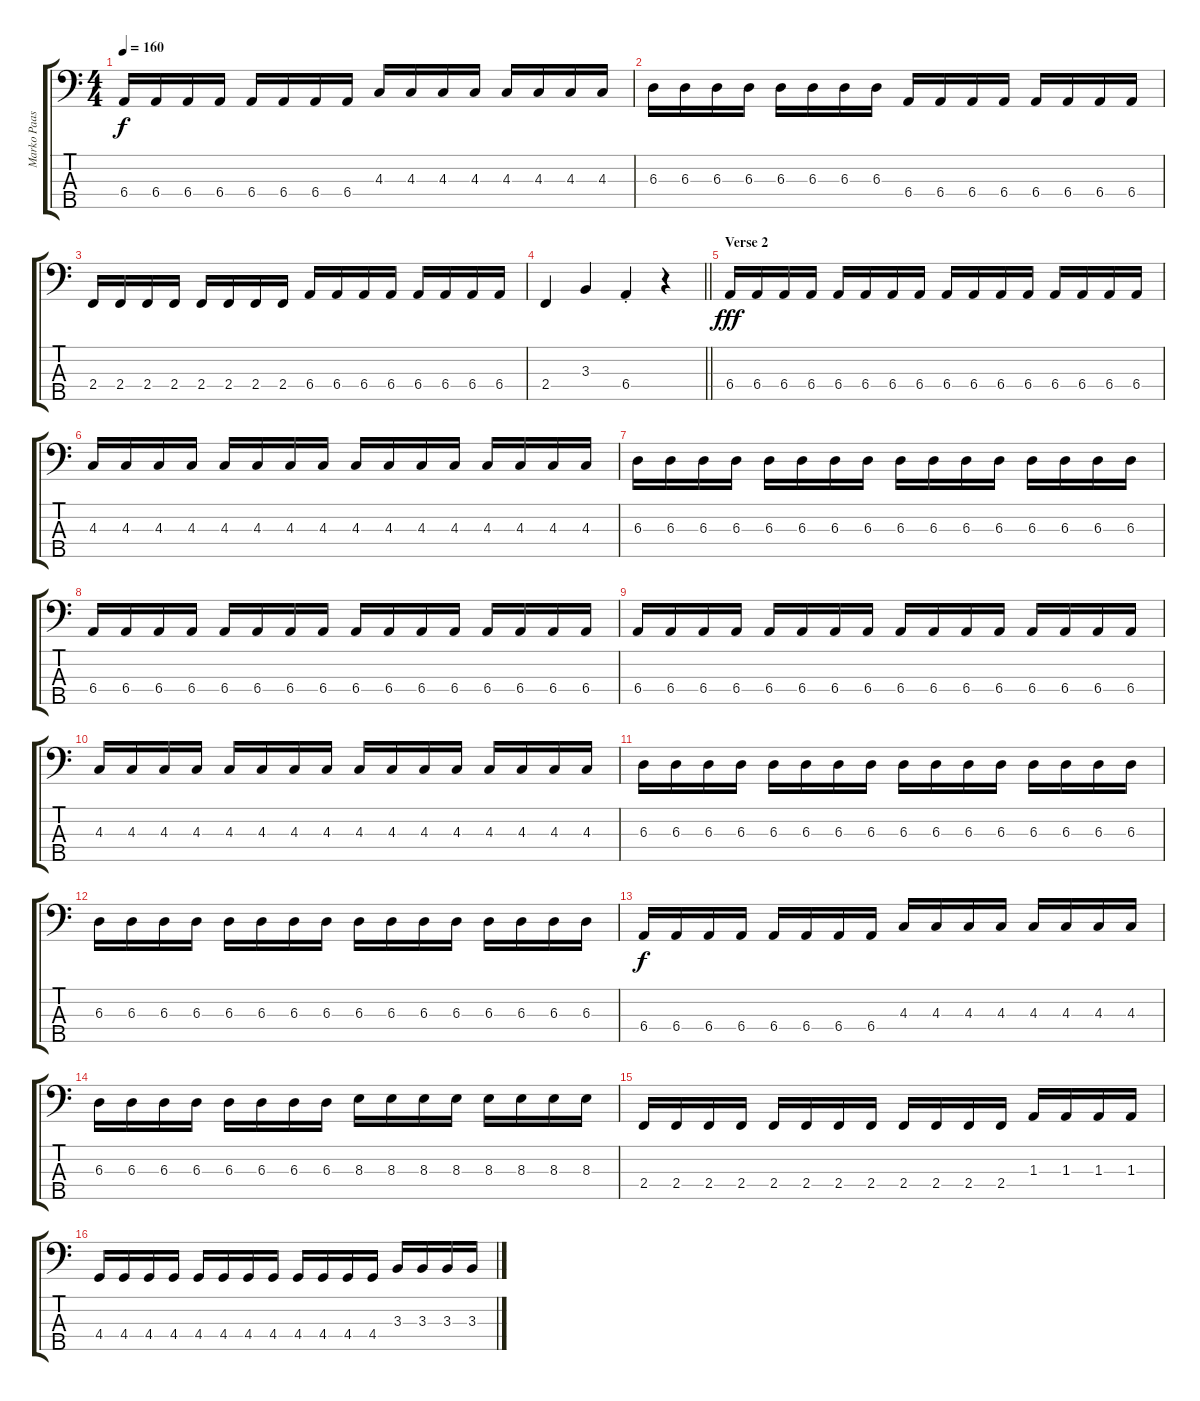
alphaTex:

\track ("Marko Paasikoski" "Marko Paas") {instrument electricbasspick}
\staff {score tabs}
\tuning (Gb2 Db2 Ab1 Eb1 Bb0) {hide}
\ts (4 4)
\tempo 160
\clef f4
\ks c
6.4.16{dy f} 6.4.16 6.4.16 6.4.16 6.4.16 6.4.16 6.4.16 6.4.16 4.3.16 4.3.16 4.3.16 4.3.16 4.3.16 4.3.16 4.3.16 4.3.16 |
6.3.16 6.3.16 6.3.16 6.3.16 6.3.16 6.3.16 6.3.16 6.3.16 6.4.16 6.4.16 6.4.16 6.4.16 6.4.16 6.4.16 6.4.16 6.4.16 |
2.4.16 2.4.16 2.4.16 2.4.16 2.4.16 2.4.16 2.4.16 2.4.16 6.4.16 6.4.16 6.4.16 6.4.16 6.4.16 6.4.16 6.4.16 6.4.16 |
\barLineRight lightlight
2.4.4 3.3.4 6.4{st}.4 r.4 |
\section ("" "Verse 2")
6.4.16{dy fff} 6.4.16 6.4.16 6.4.16 6.4.16 6.4.16 6.4.16 6.4.16 6.4.16 6.4.16 6.4.16 6.4.16 6.4.16 6.4.16 6.4.16 6.4.16 |
4.3.16 4.3.16 4.3.16 4.3.16 4.3.16 4.3.16 4.3.16 4.3.16 4.3.16 4.3.16 4.3.16 4.3.16 4.3.16 4.3.16 4.3.16 4.3.16 |
6.3.16 6.3.16 6.3.16 6.3.16 6.3.16 6.3.16 6.3.16 6.3.16 6.3.16 6.3.16 6.3.16 6.3.16 6.3.16 6.3.16 6.3.16 6.3.16 |
6.4.16 6.4.16 6.4.16 6.4.16 6.4.16 6.4.16 6.4.16 6.4.16 6.4.16 6.4.16 6.4.16 6.4.16 6.4.16 6.4.16 6.4.16 6.4.16 |
6.4.16 6.4.16 6.4.16 6.4.16 6.4.16 6.4.16 6.4.16 6.4.16 6.4.16 6.4.16 6.4.16 6.4.16 6.4.16 6.4.16 6.4.16 6.4.16 |
4.3.16 4.3.16 4.3.16 4.3.16 4.3.16 4.3.16 4.3.16 4.3.16 4.3.16 4.3.16 4.3.16 4.3.16 4.3.16 4.3.16 4.3.16 4.3.16 |
6.3.16 6.3.16 6.3.16 6.3.16 6.3.16 6.3.16 6.3.16 6.3.16 6.3.16 6.3.16 6.3.16 6.3.16 6.3.16 6.3.16 6.3.16 6.3.16 |
6.3.16 6.3.16 6.3.16 6.3.16 6.3.16 6.3.16 6.3.16 6.3.16 6.3.16 6.3.16 6.3.16 6.3.16 6.3.16 6.3.16 6.3.16 6.3.16 |
6.4.16{dy f} 6.4.16 6.4.16 6.4.16 6.4.16 6.4.16 6.4.16 6.4.16 4.3.16 4.3.16 4.3.16 4.3.16 4.3.16 4.3.16 4.3.16 4.3.16 |
6.3.16 6.3.16 6.3.16 6.3.16 6.3.16 6.3.16 6.3.16 6.3.16 8.3.16 8.3.16 8.3.16 8.3.16 8.3.16 8.3.16 8.3.16 8.3.16 |
2.4.16 2.4.16 2.4.16 2.4.16 2.4.16 2.4.16 2.4.16 2.4.16 2.4.16 2.4.16 2.4.16 2.4.16 1.3.16 1.3.16 1.3.16 1.3.16 |
4.4.16 4.4.16 4.4.16 4.4.16 4.4.16 4.4.16 4.4.16 4.4.16 4.4.16 4.4.16 4.4.16 4.4.16 3.3.16 3.3.16 3.3.16 3.3.16
